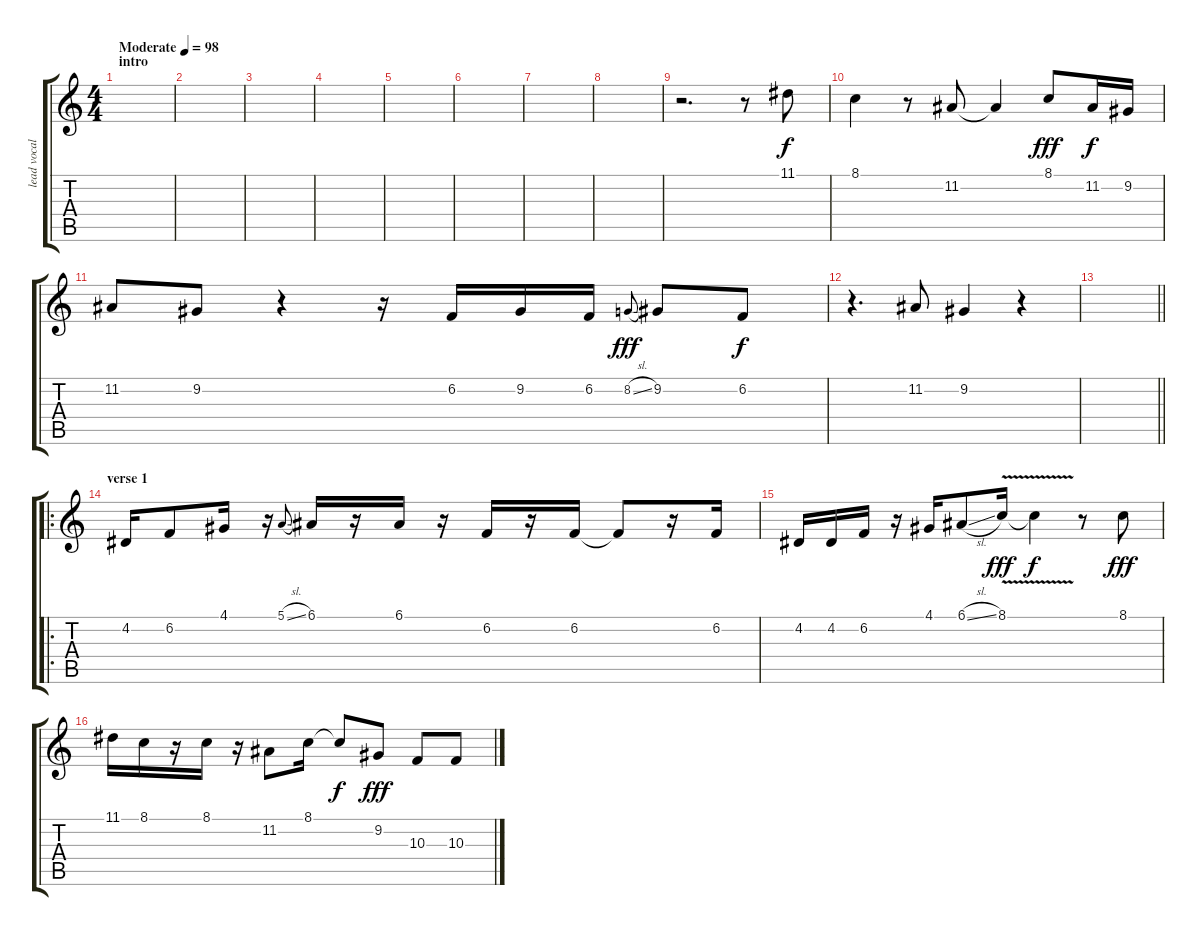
\track ("lead vocal" "lead vocal") {instrument percussiveorgan}
\staff {score tabs}
\tuning (E4 B3 G3 D3 A2 E2) {hide}
\ts (4 4)
\section ("" "intro ")
\tempo (98 "Moderate")
\clef g2
\ks c
|
|
|
|
|
|
|
|
r.2{d} r.8 11.1.8 |
8.1.4 r.8 11.2.8 11.2{t}.4 8.1.8{dy fff} 11.2.16{dy f} 9.2.16 |
11.2.8 9.2.8 r.4 r.16 6.2.16 9.2.16 6.2.16 8.2{sl}.8{gr onbeat dy fff} 9.2.8 6.2.8{dy f} |
r.4{d} 11.2.8 9.2.4 r.4 |
\barLineRight lightlight
|
\ro
\section ("" "verse 1")
4.2.16 6.2.8 4.1.16 r.16 5.1{sl}.8{gr onbeat} 6.1.16 r.16 6.1.16 r.16 6.2.16 r.16 6.2.16 6.2{t}.8 r.16 6.2.16 |
4.2.16 4.2.16 6.2.16 r.16 4.1.16 6.1{sl}.8 8.1{v}.16{dy fff} 8.1{t}.4{dy f} r.8 8.1.8{dy fff} |
11.1.16 8.1.16 r.16 8.1.16 r.16 11.2.8 8.1.16 8.1{t}.8{dy f} 9.2.8{dy fff} 10.3.8 10.3.8
